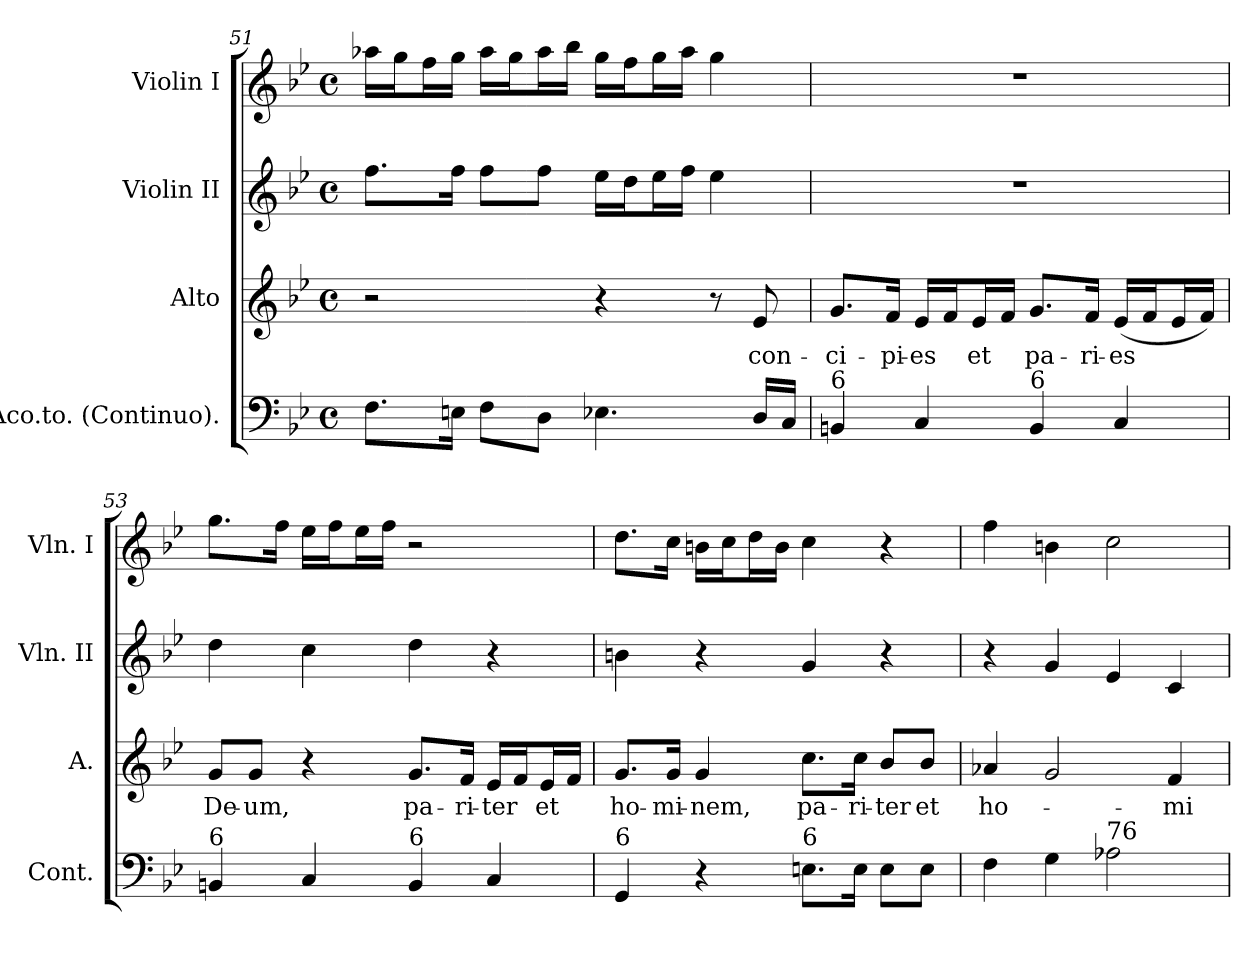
**kern	**kern	**text	**kern	**kern
*part4	*part3	*part3	*part2	*part1
*staff4	*staff3	*staff3	*staff2	*staff1
*I"Aco.to. (Continuo).	*I"Alto	*	*I"Violin II	*I"Violin I
*I'Cont.	*I'A.	*	*I'Vln. II	*I'Vln. I
*clefF4	*clefG2	*	*clefG2	*clefG2
*k[b-e-]	*k[b-e-]	*	*k[b-e-]	*k[b-e-]
*B-:	*B-:	*	*B-:	*B-:
*M4/4	*M4/4	*	*M4/4	*M4/4
*met(c)	*met(c)	*	*met(c)	*met(c)
=51	=51	=51	=51	=51
8.Fi\L	2r	.	8.ffi\L	16aa-Xi\LL
.	.	.	.	16ggi\J
.	.	.	.	16ffi\L
16Eni\Jk	.	.	16ffi\Jk	16ggi\JJ
8Fi\L	.	.	8ffi\L	16aa-i\LL
.	.	.	.	16ggi\J
8Di\J	.	.	8ffi\J	16aa-i\L
.	.	.	.	16bb-i\JJ
4.E-Xi\	4r	.	16ee-i\LL	16ggi\LL
.	.	.	16ddi\J	16ffi\J
.	.	.	16ee-i\L	16ggi\L
.	.	.	16ffi\JJ	16aa-i\JJ
.	8r	.	4ee-i\	4ggi\
!	!	!LO:LY:b:color=#000000	!	!
16Di/LL	8e-i/	con-	.	.
16Ci/JJ	.	.	.	.
!!LO:LB:g=z
=52	=52	=52	=52	=52
!LO:TX:a:t=6	!	!	!	!
!	!	!LO:LY:b:color=#000000	!	!
4BBni/	8.gi/L	-ci-	1r	1r
!	!	!LO:LY:b:color=#000000	!	!
.	16fi/Jk	-pi-	.	.
!	!	!LO:LY:b:color=#000000	!	!
4Ci/	16e-i/LL	-es	.	.
.	16fi/J	.	.	.
!	!	!LO:LY:b:color=#000000	!	!
.	16e-i/L	et	.	.
.	16fi/JJ	.	.	.
!LO:TX:a:t=6	!	!	!	!
!	!	!LO:LY:b:color=#000000	!	!
4BBi/	8.gi/L	pa-	.	.
!	!	!LO:LY:b:color=#000000	!	!
.	16fi/Jk	-ri-	.	.
!	!	!LO:LY:b:color=#000000	!	!
4Ci/	(16e-i/LL	-es	.	.
.	16fi/J	.	.	.
.	16e-i/L	.	.	.
.	16fi/JJ)	.	.	.
=53	=53	=53	=53	=53
!LO:TX:a:t=6	!	!	!	!
!	!	!LO:LY:b:color=#000000	!	!
4BBni/	8gi/L	De-	4ddi\	8.ggi\L
!	!	!LO:LY:b:color=#000000	!	!
.	8gi/J	-um,	.	.
.	.	.	.	16ffi\Jk
4Ci/	4r	.	4cci\	16ee-i\LL
.	.	.	.	16ffi\J
.	.	.	.	16ee-i\L
.	.	.	.	16ffi\JJ
!LO:TX:a:t=6	!	!	!	!
!	!	!LO:LY:b:color=#000000	!	!
4BBi/	8.gi/L	pa-	4ddi\	2r
!	!	!LO:LY:b:color=#000000	!	!
.	16fi/Jk	-ri-	.	.
!	!	!LO:LY:b:color=#000000	!	!
4Ci/	16e-i/LL	-ter	4r	.
.	16fi/J	.	.	.
!	!	!LO:LY:b:color=#000000	!	!
.	16e-i/L	et	.	.
.	16fi/JJ	.	.	.
!!LO:LB:g=z
=54	=54	=54	=54	=54
!LO:TX:a:t=6	!	!	!	!
!	!	!LO:LY:b:color=#000000	!	!
4GGi/	8.gi/L	ho-	4bni\	8.ddi\L
!	!	!LO:LY:b:color=#000000	!	!
.	16gi/Jk	-mi-	.	16cci\Jk
!	!	!LO:LY:b:color=#000000	!	!
4r	4gi/	-nem,	4r	16bni\LL
.	.	.	.	16cci\J
.	.	.	.	16ddi\L
.	.	.	.	16bi\JJ
!LO:TX:a:t=6	!	!	!	!
!	!	!LO:LY:b:color=#000000	!	!
8.Eni\L	8.cci\L	pa-	4gi/	4cci\
!	!	!LO:LY:b:color=#000000	!	!
16Ei\Jk	16cci\Jk	-ri-	.	.
!	!	!LO:LY:b:color=#000000	!	!
8Ei\L	8b-i/L	-ter	4r	4r
!	!	!LO:LY:b:color=#000000	!	!
8Ei\J	8b-i/J	et	.	.
=55	=55	=55	=55	=55
!	!	!LO:LY:b:color=#000000	!	!
4Fi\	4a-Xi/	ho-	4r	4ffi\
4Gi\	2gi/	.	4gi/	4bni\
!LO:TX:a:t=76	!	!	!	!
2A-Xi\	.	.	4e-i/	2cci\
!	!	!LO:LY:b:color=#000000	!	!
.	4fi/	-mi-	4ci/	.
=	=	=	=	=
*-	*-	*-	*-	*-
